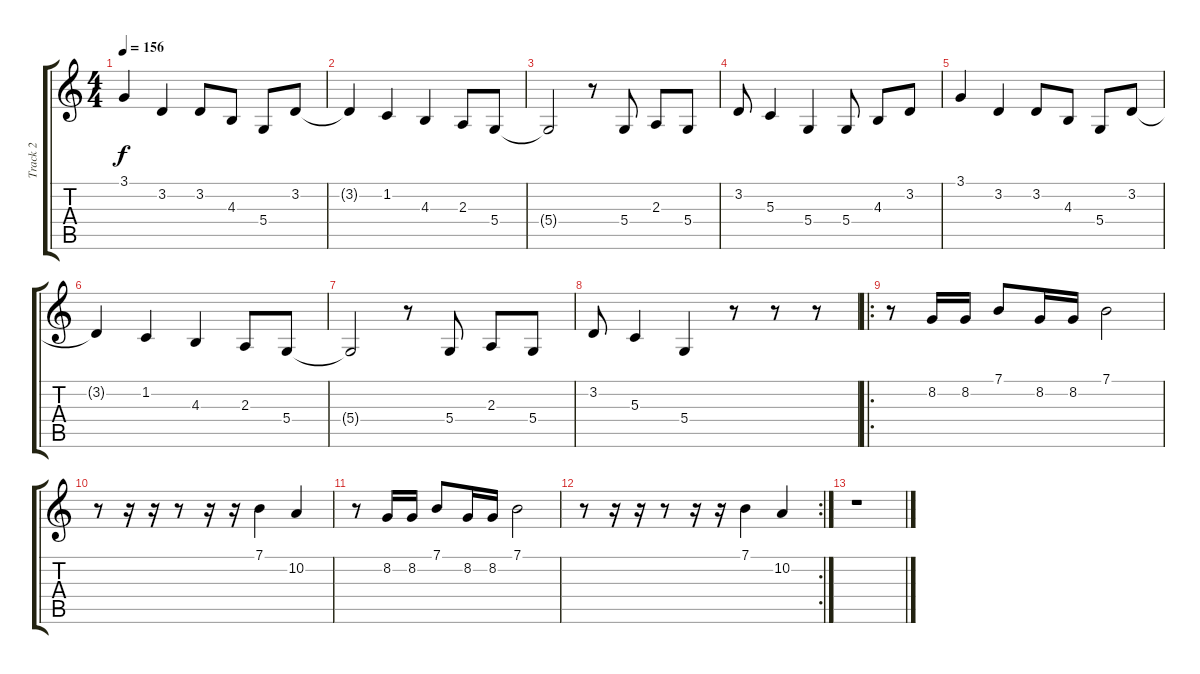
\track ("Track 2" "Track 2") {instrument flute}
\staff {score tabs}
\tuning (E4 B3 G3 D3 A2 E2) {hide}
\ts (4 4)
\tempo 156
\clef g2
\ks c
3.1.4{dy f} 3.2.4 3.2.8 4.3.8 5.4.8 3.2.8 |
3.2{t}.4 1.2.4 4.3.4 2.3.8 5.4.8 |
5.4{t}.2 r.8 5.4.8 2.3.8 5.4.8 |
3.2.8 5.3.4 5.4.4 5.4.8 4.3.8 3.2.8 |
3.1.4 3.2.4 3.2.8 4.3.8 5.4.8 3.2.8 |
3.2{t}.4 1.2.4 4.3.4 2.3.8 5.4.8 |
5.4{t}.2 r.8 5.4.8 2.3.8 5.4.8 |
3.2.8 5.3.4 5.4.4 r.8 r.8 r.8 |
\ro
r.8{instrument trumpet} 8.2.16 8.2.16 7.1.8 8.2.16 8.2.16 7.1.2 |
r.8 r.16 r.16 r.8 r.16 r.16 7.1.4 10.2.4 |
r.8 8.2.16 8.2.16 7.1.8 8.2.16 8.2.16 7.1.2 |
\rc 2
r.8 r.16 r.16 r.8 r.16 r.16 7.1.4 10.2.4 |
r.1
